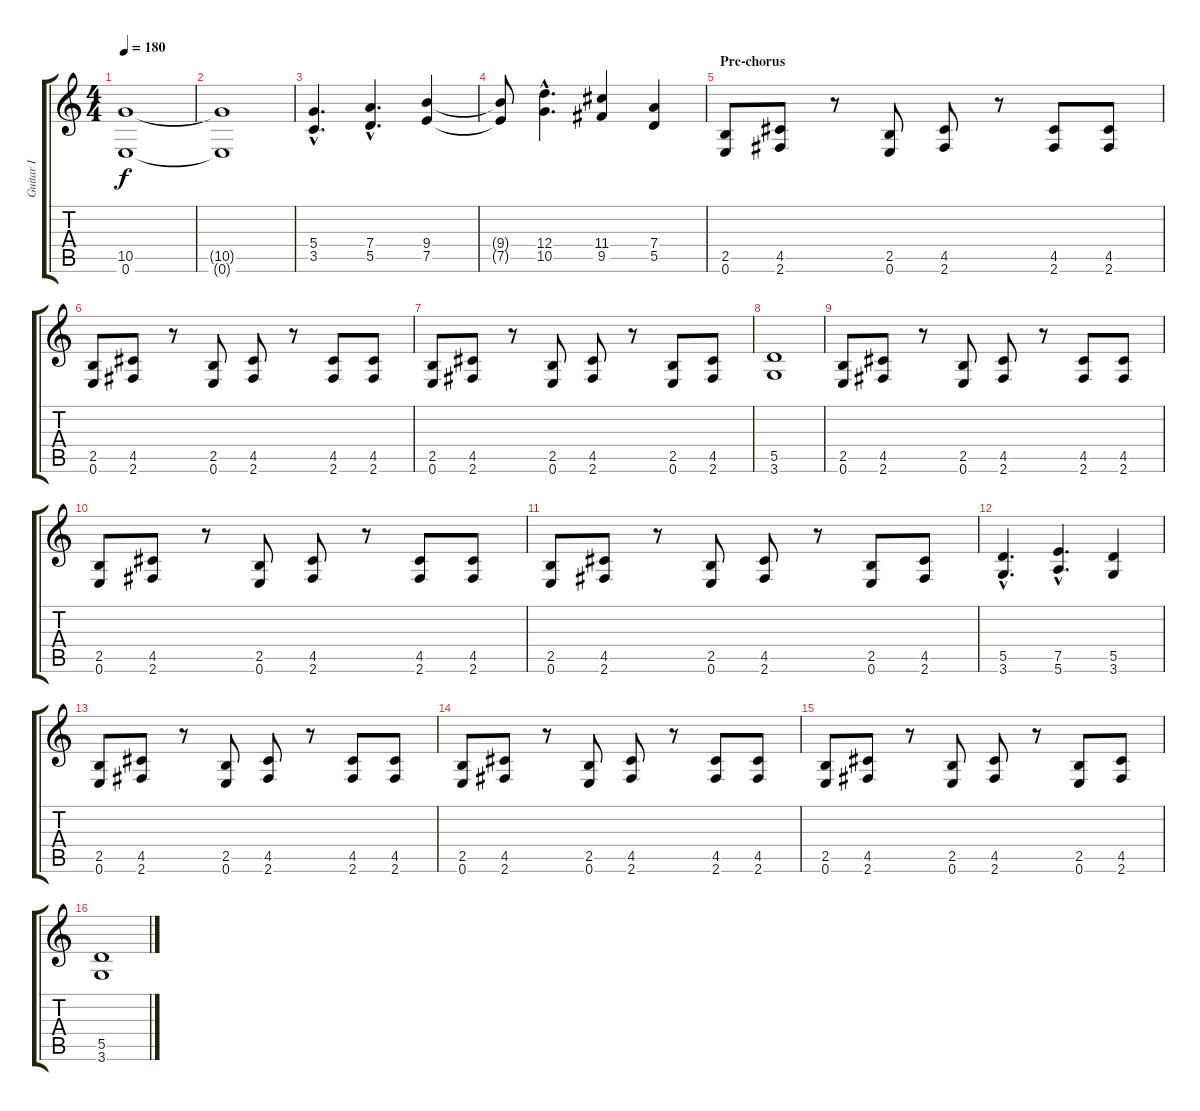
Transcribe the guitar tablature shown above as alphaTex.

\track ("Guitar I" "Guitar I") {instrument distortionguitar}
\staff {score tabs}
\tuning (E4 B3 G3 D3 A2 E2) {hide}
\ts (4 4)
\tempo 180
\clef g2
\ks c
(10.5 0.6).1{dy f} |
(10.5{t} 0.6{t}).1 |
(5.4{hac} 3.5{hac}).4{d volume 16} (7.4{hac} 5.5{hac}).4{d} (9.4 7.5).4 |
(9.4{t} 7.5{t}).8 (12.4{hac} 10.5{hac}).4{d} (11.4 9.5).4 (7.4 5.5).4 |
\section ("" "Pre-chorus")
(2.5 0.6).8 (4.5 2.6).8 r.8 (2.5 0.6).8 (4.5 2.6).8 r.8 (4.5 2.6).8 (4.5 2.6).8 |
(2.5 0.6).8 (4.5 2.6).8 r.8 (2.5 0.6).8 (4.5 2.6).8 r.8 (4.5 2.6).8 (4.5 2.6).8 |
(2.5 0.6).8 (4.5 2.6).8 r.8 (2.5 0.6).8 (4.5 2.6).8 r.8 (2.5 0.6).8 (4.5 2.6).8 |
(5.5 3.6).1 |
(2.5 0.6).8 (4.5 2.6).8 r.8 (2.5 0.6).8 (4.5 2.6).8 r.8 (4.5 2.6).8 (4.5 2.6).8 |
(2.5 0.6).8 (4.5 2.6).8 r.8 (2.5 0.6).8 (4.5 2.6).8 r.8 (4.5 2.6).8 (4.5 2.6).8 |
(2.5 0.6).8 (4.5 2.6).8 r.8 (2.5 0.6).8 (4.5 2.6).8 r.8 (2.5 0.6).8 (4.5 2.6).8 |
(5.5{hac} 3.6{hac}).4{d} (7.5{hac} 5.6{hac}).4{d} (5.5 3.6).4 |
(2.5 0.6).8 (4.5 2.6).8 r.8 (2.5 0.6).8 (4.5 2.6).8 r.8 (4.5 2.6).8 (4.5 2.6).8 |
(2.5 0.6).8 (4.5 2.6).8 r.8 (2.5 0.6).8 (4.5 2.6).8 r.8 (4.5 2.6).8 (4.5 2.6).8 |
(2.5 0.6).8 (4.5 2.6).8 r.8 (2.5 0.6).8 (4.5 2.6).8 r.8 (2.5 0.6).8 (4.5 2.6).8 |
(5.5 3.6).1
